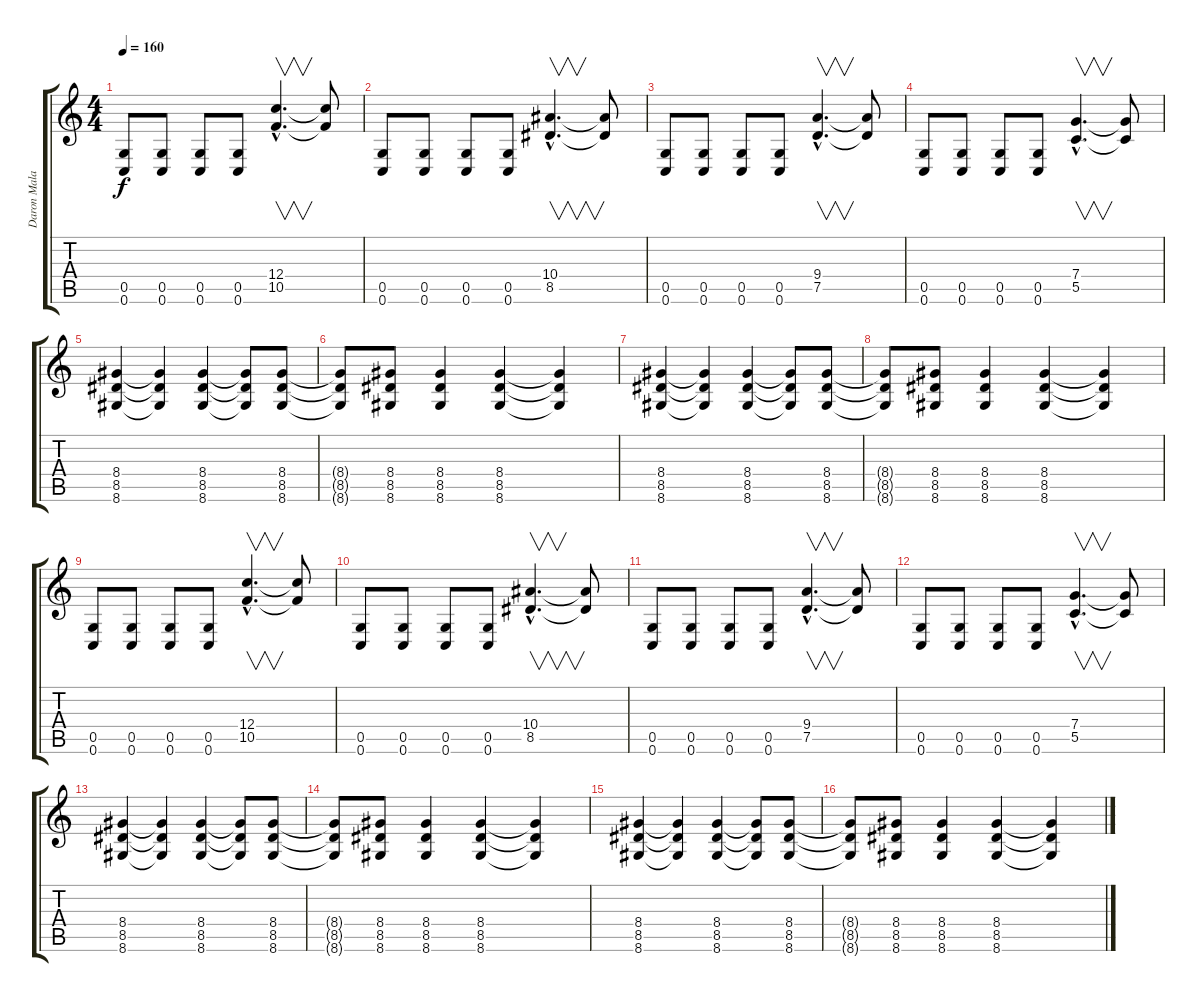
\track ("Daron Malakian (Guitar)" "Daron Mala") {instrument distortionguitar}
\staff {score tabs}
\tuning (D4 A3 F3 C3 G2 C2) {hide}
\ts (4 4)
\tempo 160
\clef g2
\ks c
(0.5 0.6).8{dy f} (0.5 0.6).8 (0.5 0.6).8 (0.5 0.6).8 (12.4{hac} 10.5{hac}).4{v d} (12.4{t} 10.5{t}).8 |
(0.5 0.6).8 (0.5 0.6).8 (0.5 0.6).8 (0.5 0.6).8 (10.4{hac} 8.5{hac}).4{v d} (10.4{t} 8.5{t}).8 |
(0.5 0.6).8 (0.5 0.6).8 (0.5 0.6).8 (0.5 0.6).8 (9.4{hac} 7.5{hac}).4{v d} (9.4{t} 7.5{t}).8 |
(0.5 0.6).8 (0.5 0.6).8 (0.5 0.6).8 (0.5 0.6).8 (7.4{hac} 5.5{hac}).4{v d} (7.4{t} 5.5{t}).8 |
(8.4 8.5 8.6).4 (8.4{t} 8.5{t} 8.6{t}).4 (8.4 8.5 8.6).4 (8.4{t} 8.5{t} 8.6{t}).8 (8.4 8.5 8.6).8 |
(8.4{t} 8.5{t} 8.6{t}).8 (8.4 8.5 8.6).8 (8.4 8.5 8.6).4 (8.4 8.5 8.6).4 (8.4{t} 8.5{t} 8.6{t}).4 |
(8.4 8.5 8.6).4 (8.4{t} 8.5{t} 8.6{t}).4 (8.4 8.5 8.6).4 (8.4{t} 8.5{t} 8.6{t}).8 (8.4 8.5 8.6).8 |
(8.4{t} 8.5{t} 8.6{t}).8 (8.4 8.5 8.6).8 (8.4 8.5 8.6).4 (8.4 8.5 8.6).4 (8.4{t} 8.5{t} 8.6{t}).4 |
(0.5 0.6).8 (0.5 0.6).8 (0.5 0.6).8 (0.5 0.6).8 (12.4{hac} 10.5{hac}).4{v d} (12.4{t} 10.5{t}).8 |
(0.5 0.6).8 (0.5 0.6).8 (0.5 0.6).8 (0.5 0.6).8 (10.4{hac} 8.5{hac}).4{v d} (10.4{t} 8.5{t}).8 |
(0.5 0.6).8 (0.5 0.6).8 (0.5 0.6).8 (0.5 0.6).8 (9.4{hac} 7.5{hac}).4{v d} (9.4{t} 7.5{t}).8 |
(0.5 0.6).8 (0.5 0.6).8 (0.5 0.6).8 (0.5 0.6).8 (7.4{hac} 5.5{hac}).4{v d} (7.4{t} 5.5{t}).8 |
(8.4 8.5 8.6).4 (8.4{t} 8.5{t} 8.6{t}).4 (8.4 8.5 8.6).4 (8.4{t} 8.5{t} 8.6{t}).8 (8.4 8.5 8.6).8 |
(8.4{t} 8.5{t} 8.6{t}).8 (8.4 8.5 8.6).8 (8.4 8.5 8.6).4 (8.4 8.5 8.6).4 (8.4{t} 8.5{t} 8.6{t}).4 |
(8.4 8.5 8.6).4 (8.4{t} 8.5{t} 8.6{t}).4 (8.4 8.5 8.6).4 (8.4{t} 8.5{t} 8.6{t}).8 (8.4 8.5 8.6).8 |
(8.4{t} 8.5{t} 8.6{t}).8 (8.4 8.5 8.6).8 (8.4 8.5 8.6).4 (8.4 8.5 8.6).4 (8.4{t} 8.5{t} 8.6{t}).4
